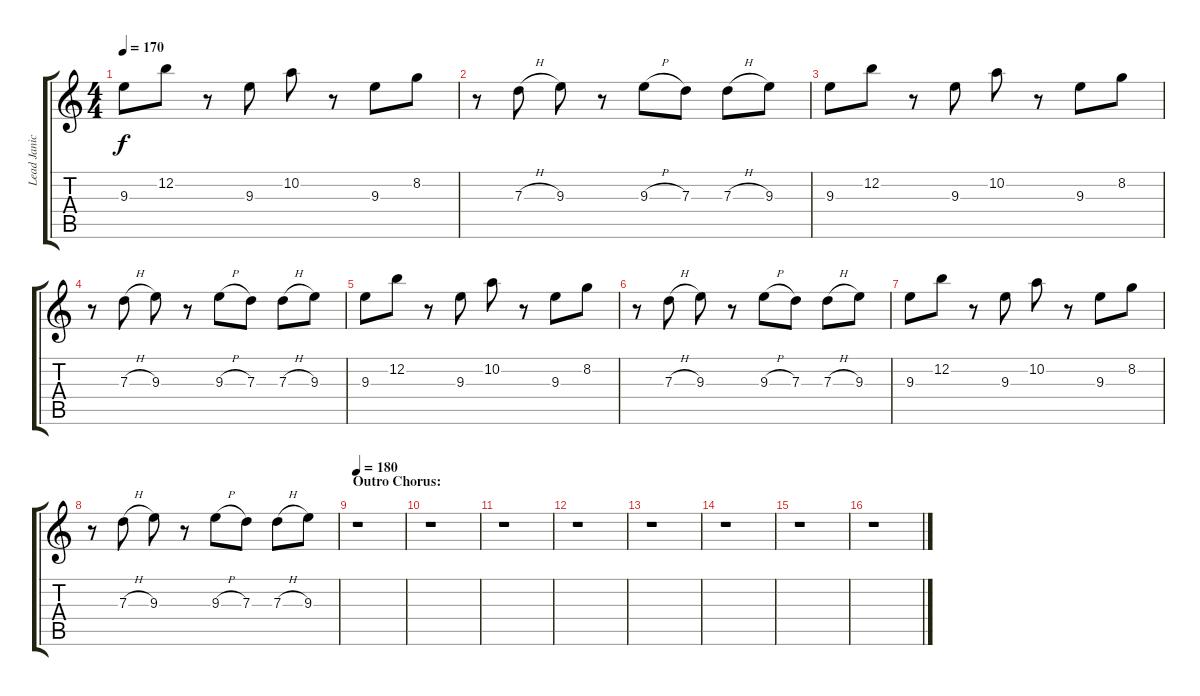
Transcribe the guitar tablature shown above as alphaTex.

\track ("Lead Janick Gers" "Lead Janic") {instrument overdrivenguitar}
\staff {score tabs}
\tuning (E4 B3 G3 D3 A2 E2) {hide}
\ts (4 4)
\tempo 170
\clef g2
\ks c
9.3.8{dy f} 12.2.8 r.8 9.3.8 10.2.8 r.8 9.3.8 8.2.8 |
r.8 7.3{h}.8 9.3.8 r.8 9.3{h}.8 7.3.8 7.3{h}.8 9.3.8 |
9.3.8 12.2.8 r.8 9.3.8 10.2.8 r.8 9.3.8 8.2.8 |
r.8 7.3{h}.8 9.3.8 r.8 9.3{h}.8 7.3.8 7.3{h}.8 9.3.8 |
9.3.8 12.2.8 r.8 9.3.8 10.2.8 r.8 9.3.8 8.2.8 |
r.8 7.3{h}.8 9.3.8 r.8 9.3{h}.8 7.3.8 7.3{h}.8 9.3.8 |
9.3.8 12.2.8 r.8 9.3.8 10.2.8 r.8 9.3.8 8.2.8 |
r.8 7.3{h}.8 9.3.8 r.8 9.3{h}.8 7.3.8 7.3{h}.8 9.3.8 |
\section ("" "Outro Chorus:")
\tempo 180
r.1 |
r.1 |
r.1 |
r.1 |
r.1 |
r.1 |
r.1 |
r.1
